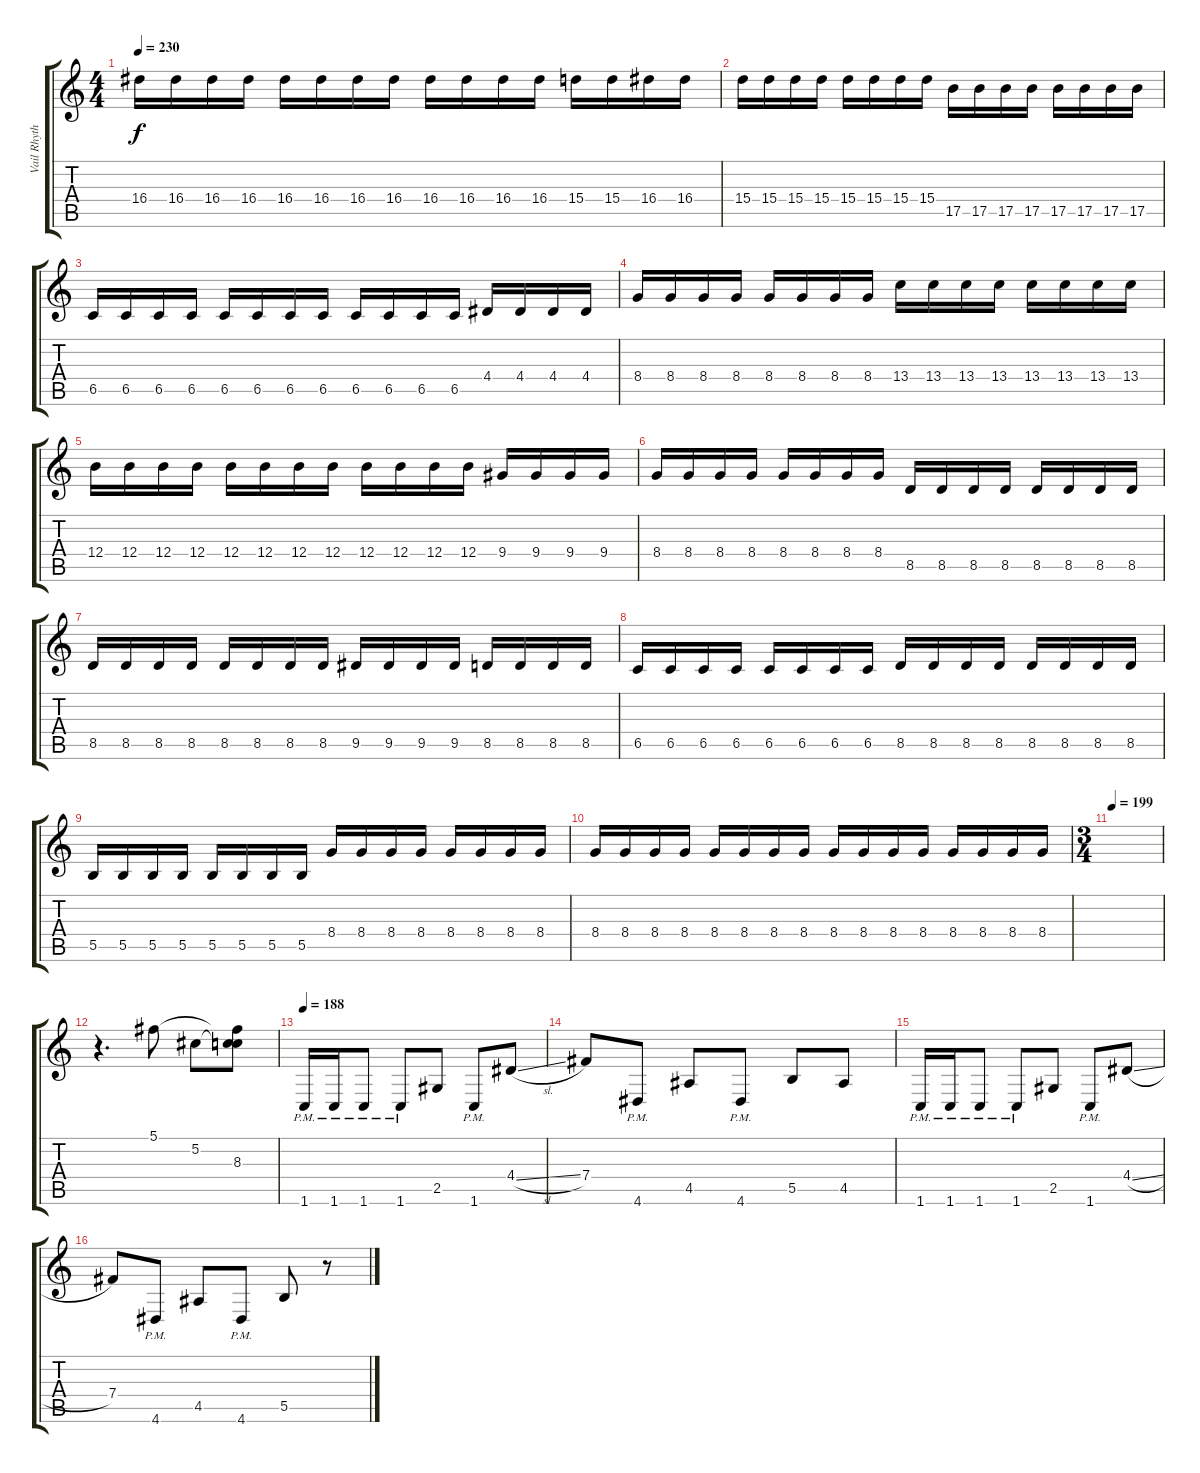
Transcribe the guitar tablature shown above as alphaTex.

\track ("Vail Rhythm" "Vail Rhyth") {instrument overdrivenguitar}
\staff {score tabs}
\tuning (Db4 Ab3 E3 B2 Gb2 B1) {hide}
\ts (4 4)
\tempo 230
\clef g2
\ks c
16.4.16{dy f} 16.4.16 16.4.16 16.4.16 16.4.16 16.4.16 16.4.16 16.4.16 16.4.16 16.4.16 16.4.16 16.4.16 15.4.16 15.4.16 16.4.16 16.4.16 |
15.4.16 15.4.16 15.4.16 15.4.16 15.4.16 15.4.16 15.4.16 15.4.16 17.5.16 17.5.16 17.5.16 17.5.16 17.5.16 17.5.16 17.5.16 17.5.16 |
6.5.16 6.5.16 6.5.16 6.5.16 6.5.16 6.5.16 6.5.16 6.5.16 6.5.16 6.5.16 6.5.16 6.5.16 4.4.16 4.4.16 4.4.16 4.4.16 |
8.4.16 8.4.16 8.4.16 8.4.16 8.4.16 8.4.16 8.4.16 8.4.16 13.4.16 13.4.16 13.4.16 13.4.16 13.4.16 13.4.16 13.4.16 13.4.16 |
12.4.16 12.4.16 12.4.16 12.4.16 12.4.16 12.4.16 12.4.16 12.4.16 12.4.16 12.4.16 12.4.16 12.4.16 9.4.16 9.4.16 9.4.16 9.4.16 |
8.4.16 8.4.16 8.4.16 8.4.16 8.4.16 8.4.16 8.4.16 8.4.16 8.5.16 8.5.16 8.5.16 8.5.16 8.5.16 8.5.16 8.5.16 8.5.16 |
8.5.16 8.5.16 8.5.16 8.5.16 8.5.16 8.5.16 8.5.16 8.5.16 9.5.16 9.5.16 9.5.16 9.5.16 8.5.16 8.5.16 8.5.16 8.5.16 |
6.5.16 6.5.16 6.5.16 6.5.16 6.5.16 6.5.16 6.5.16 6.5.16 8.5.16 8.5.16 8.5.16 8.5.16 8.5.16 8.5.16 8.5.16 8.5.16 |
5.5.16 5.5.16 5.5.16 5.5.16 5.5.16 5.5.16 5.5.16 5.5.16 8.4.16 8.4.16 8.4.16 8.4.16 8.4.16 8.4.16 8.4.16 8.4.16 |
8.4.16 8.4.16 8.4.16 8.4.16 8.4.16 8.4.16 8.4.16 8.4.16 8.4.16 8.4.16 8.4.16 8.4.16 8.4.16 8.4.16 8.4.16 8.4.16 |
\ts (3 4)
\tempo 199
|
r.4{d} 5.1.8 5.2.8 (5.1{t} 5.2{t} 8.3).8 |
\tempo 188
1.6{pm}.16 1.6{pm}.16 1.6{pm}.8 1.6{pm}.8 2.5.8 1.6{pm}.8 4.4{sl}.8 |
7.4.8 4.6{pm}.8 4.5.8 4.6{pm}.8 5.5.8 4.5.8 |
1.6{pm}.16 1.6{pm}.16 1.6{pm}.8 1.6{pm}.8 2.5.8 1.6{pm}.8 4.4{sl}.8 |
7.4.8 4.6{pm}.8 4.5.8 4.6{pm}.8 5.5.8 r.8
